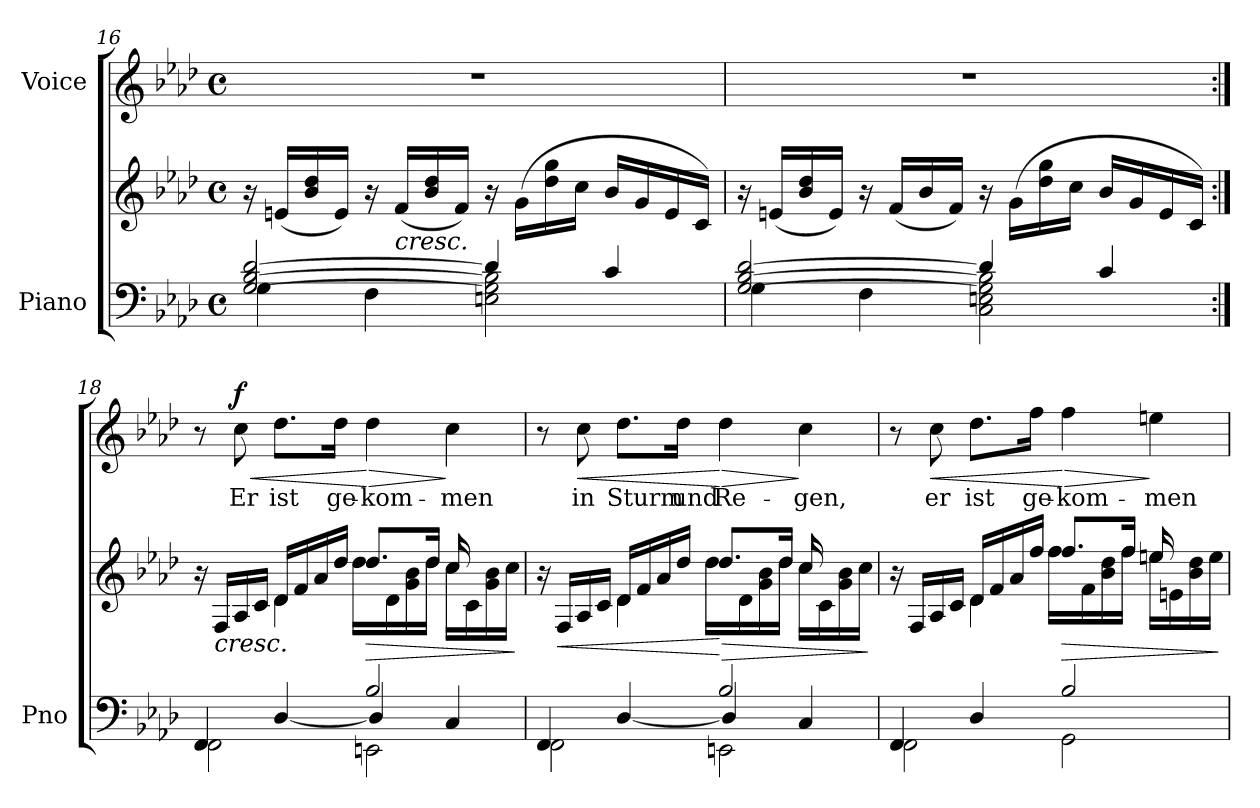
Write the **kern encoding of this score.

**kern	**kern	**dynam	**kern	**text	**dynam
*part2	*part2	*part2	*part1	*part1	*part1
*staff3	*staff2	*staff2/3	*staff1	*staff1	*staff1
*I"Piano	*	*	*I"Voice	*	*
*I'Pno	*	*	*	*	*
*clefF4	*clefG2	*	*clefG2	*	*
*k[b-e-a-d-]	*k[b-e-a-d-]	*	*k[b-e-a-d-]	*	*
*M4/4	*M4/4	*	*M4/4	*	*
*met(c)	*met(c)	*	*met(c)	*	*
=16	=16	=16	=16	=16	=16
*^	*	*	*	*	*
[2G/ [2B-/ [2d-/	4G\	16r	.	1r	.	.
.	.	(16en/LL	.	.	.	.
.	.	16b-/ 16dd-/	.	.	.	.
.	.	16e/JJ)	.	.	.	.
.	4F\	16r	.	.	.	.
!	!	!LO:TX:b:i:t=cresc.	!	!	!	!
.	.	(16f/LL	.	.	.	.
.	.	16b-/ 16dd-/	.	.	.	.
.	.	16f/JJ)	.	.	.	.
4d-/]	2En\ 2G\] 2B-\]	16r	.	.	.	.
.	.	(16g\LL	.	.	.	.
.	.	16dd-\ 16gg\	.	.	.	.
.	.	16cc\JJ	.	.	.	.
4c/	.	16b-/LL	.	.	.	.
.	.	16g/	.	.	.	.
.	.	16e/	.	.	.	.
.	.	16c/JJ)	.	.	.	.
=17	=17	=17	=17	=17	=17	=17
[2G/ [2B-/ [2d-/	4G\	16r	.	1r	.	.
.	.	(16en/LL	.	.	.	.
.	.	16b-/ 16dd-/	.	.	.	.
.	.	16e/JJ)	.	.	.	.
.	4F\	16r	.	.	.	.
.	.	(16f/LL	.	.	.	.
.	.	16b-/	.	.	.	.
.	.	16f/JJ)	.	.	.	.
4d-/]	2C\ 2En\ 2G\] 2B-\]	16r	.	.	.	.
.	.	(16g\LL	.	.	.	.
.	.	16dd-\ 16gg\	.	.	.	.
.	.	16cc\JJ	.	.	.	.
4c/	.	16b-/LL	.	.	.	.
.	.	16g/	.	.	.	.
.	.	16e/	.	.	.	.
.	.	16c/JJ)	.	.	.	.
=18:|!	=18:|!	=18:|!	=18:|!	=18:|!	=18:|!	=18:|!
*	*^	*^	*	*	*	*
2ryy	4FF/	2FF\	4ryy	16r	.	8r	.	.
!	!	!	!	!	!LO:HP:b	!	!	!
.	.	.	.	16F/LL	<	.	.	.
!	!	!	!	!	!	!	!	!LO:HP:b
!	!	!	!	!	!	!	!	!LO:DY:n=1:a
.	.	.	.	16A-/	.	8cc\	Er	< f
.	.	.	.	16c/JJ	.	.	.	.
.	[4D-/	.	16d-/LL	4d-\	.	8.dd-\L	ist	.
.	.	.	16f/	.	.	.	.	.
.	.	.	16a-/	.	.	.	.	.
.	.	.	16dd-/JJ	.	.	16dd-\Jk	ge-	.
!	!	!	!	!	!LO:HP:b	!	!	!LO:HP:n=1:b
2B-/	4D-/]	2EEn\	8.dd-/L	16dd-\LL	>	4dd-\	-kom-	[ >
.	.	.	.	16d-\	.	.	.	.
.	.	.	.	16g\ 16b-\	.	.	.	.
.	.	.	16dd-/Jk	16dd-\JJ	.	.	.	.
.	4C/	.	16cc/	16cc\LL	.	4cc\	-men	]
.	.	.	8.ryy	16c\	.	.	.	.
.	.	.	.	16g\ 16b-\	.	.	.	.
.	.	.	.	16cc\JJ	.	.	.	.
*v	*v	*v	*	*	*	*	*	*
*	*v	*v	*	*	*	*
.	.	]	.	.	.
=19	=19	=19	=19	=19	=19
*^	*^	*	*	*	*
*	*^	*	*	*	*	*	*
2ryy	4FF/	2FF\	4ryy	16r	.	8r	.	.
!	!	!	!	!	!LO:HP:b	!	!	!
.	.	.	.	16F/LL	<	.	.	.
!	!	!	!	!	!	!	!	!LO:HP:b
.	.	.	.	16A-/	.	8cc\	in	<
.	.	.	.	16c/JJ	.	.	.	.
.	[4D-/	.	16d-/LL	4d-\	.	8.dd-\L	Sturm	.
.	.	.	16f/	.	.	.	.	.
.	.	.	16a-/	.	.	.	.	.
.	.	.	16dd-/JJ	.	.	16dd-\Jk	und	.
!	!	!	!	!	!LO:HP:n=1:b	!	!	!LO:HP:n=1:b
2B-/	4D-/]	2EEn\	8.dd-/L	16dd-\LL	[ >	4dd-\	Re-	[ >
.	.	.	.	16d-\	.	.	.	.
.	.	.	.	16g\ 16b-\	.	.	.	.
.	.	.	16dd-/Jk	16dd-\JJ	.	.	.	.
.	4C/	.	16cc/	16cc\LL	.	4cc\	-gen,	]
.	.	.	8.ryy	16c\	.	.	.	.
.	.	.	.	16g\ 16b-\	.	.	.	.
.	.	.	.	16cc\JJ	.	.	.	.
*v	*v	*v	*	*	*	*	*	*
*	*v	*v	*	*	*	*
.	.	]	.	.	.
=20	=20	=20	=20	=20	=20
*^	*^	*	*	*	*
4FF/	2FF\	4ryy	16r	.	8r	.	.
.	.	.	16F/LL	.	.	.	.
!	!	!	!	!	!	!	!LO:HP:b
.	.	.	16A-/	.	8cc\	er	<
.	.	.	16c/JJ	.	.	.	.
4D-/	.	16d-/LL	4d-\	.	8.dd-\L	ist	.
.	.	16f/	.	.	.	.	.
.	.	16a-/	.	.	.	.	.
.	.	16ff/JJ	.	.	16ff\Jk	ge-	.
!	!	!	!	!LO:HP:n=1:b	!	!	!LO:HP:n=1:b
2B-/	2GG\	8.ff/L	16ff\LL	[ >	4ff\	-kom-	[ >
.	.	.	16f\	.	.	.	.
.	.	.	16b-\ 16dd-\	.	.	.	.
.	.	16ff/Jk	16ff\JJ	.	.	.	.
.	.	16een/	16ee\LL	.	4een\	-men	]
.	.	8.ryy	16en\	.	.	.	.
.	.	.	16b-\ 16dd-\	.	.	.	.
.	.	.	16ee\JJ	.	.	.	.
*v	*v	*	*	*	*	*	*
*	*v	*v	*	*	*	*
.	.	]	.	.	.
=	=	=	=	=	=
*-	*-	*-	*-	*-	*-
